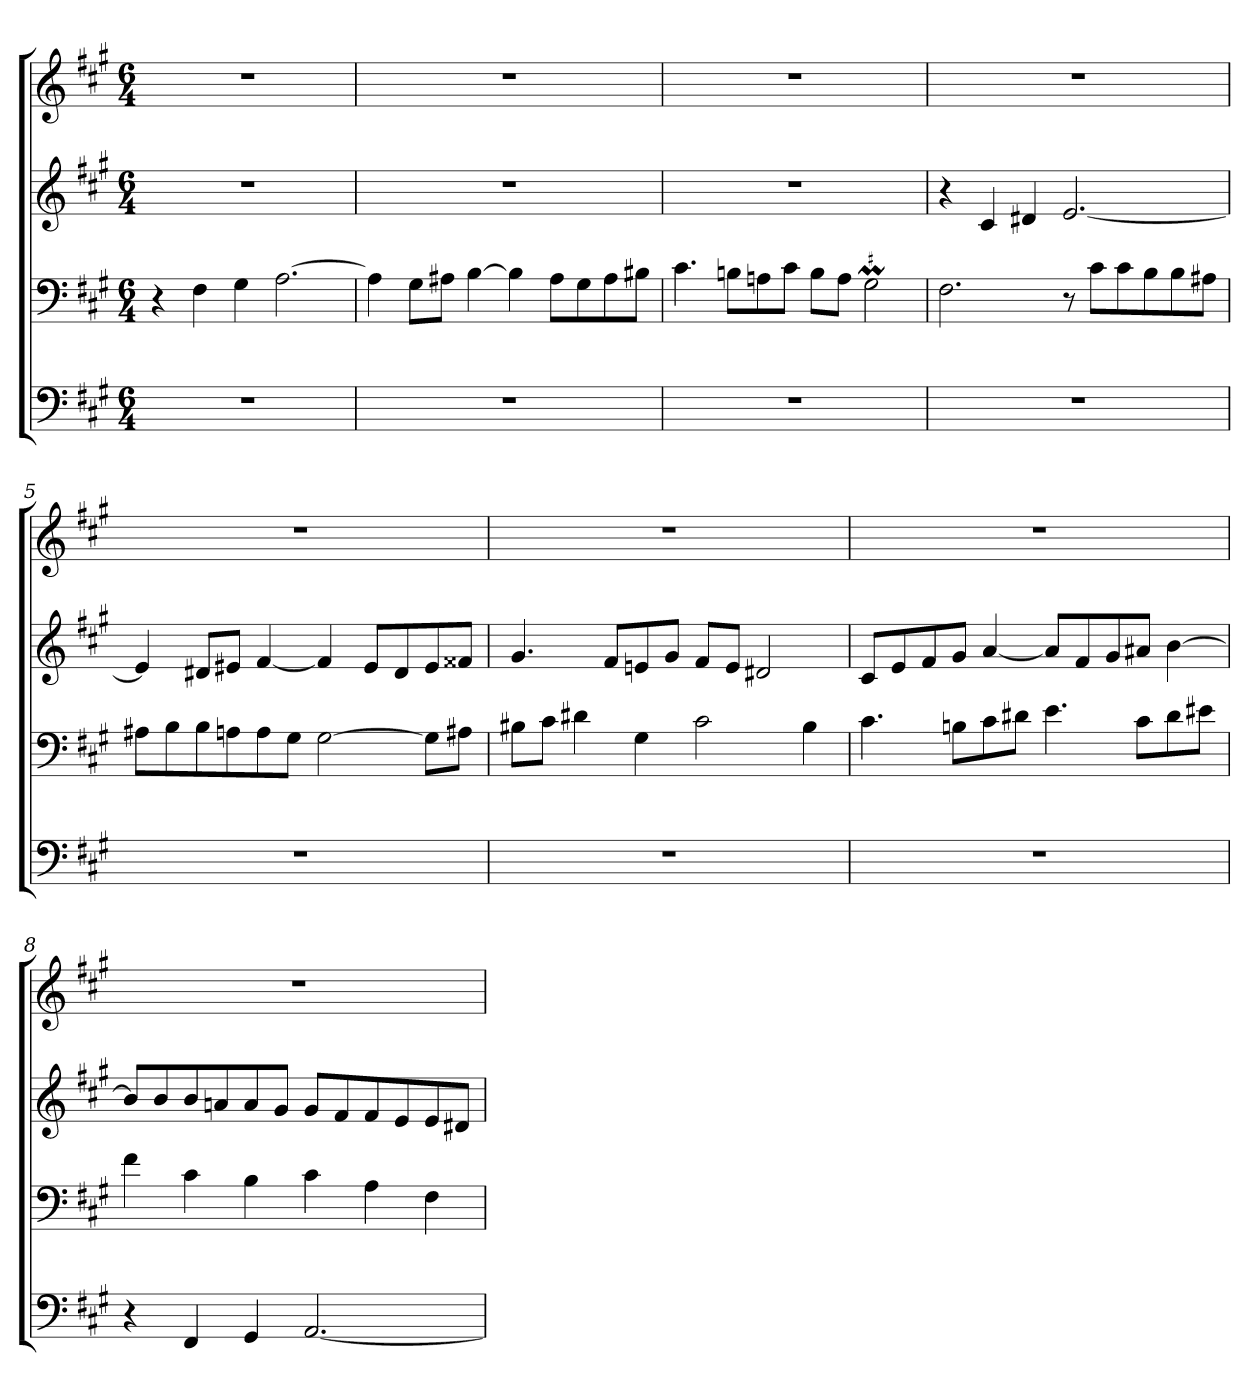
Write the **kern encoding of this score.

**kern	**kern	**kern	**kern
*part4	*part3	*part2	*part1
*staff4	*staff3	*staff2	*staff1
*clefF4	*clefF4	*clefG2	*clefG2
*k[f#c#g#]	*k[f#c#g#]	*k[f#c#g#]	*k[f#c#g#]
*f#:	*f#:	*f#:	*f#:
*M6/4	*M6/4	*M6/4	*M6/4
=1	=1	=1	=1
1.r	4r	1.r	1.r
.	4F#	.	.
.	4G#	.	.
.	[2.A	.	.
=2	=2	=2	=2
1.r	4A]	1.r	1.r
.	8G#\L	.	.
.	8A#X\J	.	.
.	[4B	.	.
.	4B]	.	.
.	8A#\L	.	.
.	8G#\	.	.
.	8A#\	.	.
.	8B#X\J	.	.
=3	=3	=3	=3
1.r	4.c#	1.r	1.r
.	8Bn\L	.	.
.	8An\	.	.
.	8c#\J	.	.
.	8B\L	.	.
.	8A\J	.	.
!	!LO:MOR:acc=#	!	!
.	2G#M	.	.
=4	=4	=4	=4
1.r	2.F#	4r	1.r
.	.	4c#	.
.	.	4d#X	.
.	8r	[2.e	.
.	8c#\L	.	.
.	8c#\	.	.
.	8B\	.	.
.	8B\	.	.
.	8A#X\J	.	.
=5	=5	=5	=5
1.r	8A#X\L	4e]	1.r
.	8B\	.	.
.	8B\	8d#X/L	.
.	8An\	8e#X/J	.
.	8A\	[4f#	.
.	8G#\J	.	.
.	[2G#	4f#]	.
.	.	8e#/L	.
.	.	8d#/	.
.	8G#\L]	8e#/	.
.	8A#X\J	8f##X/J	.
=6	=6	=6	=6
1.r	8B#X\L	4.g#	1.r
.	8c#\J	.	.
.	4d#X	.	.
.	.	8f#/L	.
.	4G#	8en/	.
.	.	8g#/J	.
.	2c#	8f#/L	.
.	.	8e/J	.
.	.	2d#X	.
.	4B#	.	.
=7	=7	=7	=7
1.r	4.c#	8c#/L	1.r
.	.	8e/	.
.	.	8f#/	.
.	8Bn\L	8g#/J	.
.	8c#\	[4a	.
.	8d#X\J	.	.
.	4.e	8a/L]	.
.	.	8f#/	.
.	.	8g#/	.
.	8c#\L	8a#X/J	.
.	8d#\	[4b	.
.	8e#X\J	.	.
=8	=8	=8	=8
4r	4f#	8b/L]	1.r
.	.	8b/	.
4FF#	4c#	8b/	.
.	.	8an/	.
4GG#	4B	8a/	.
.	.	8g#/J	.
[2.AA	4c#	8g#/L	.
.	.	8f#/	.
.	4A	8f#/	.
.	.	8e/	.
.	4F#	8e/	.
.	.	8d#X/J	.
=	=	=	=
*-	*-	*-	*-
